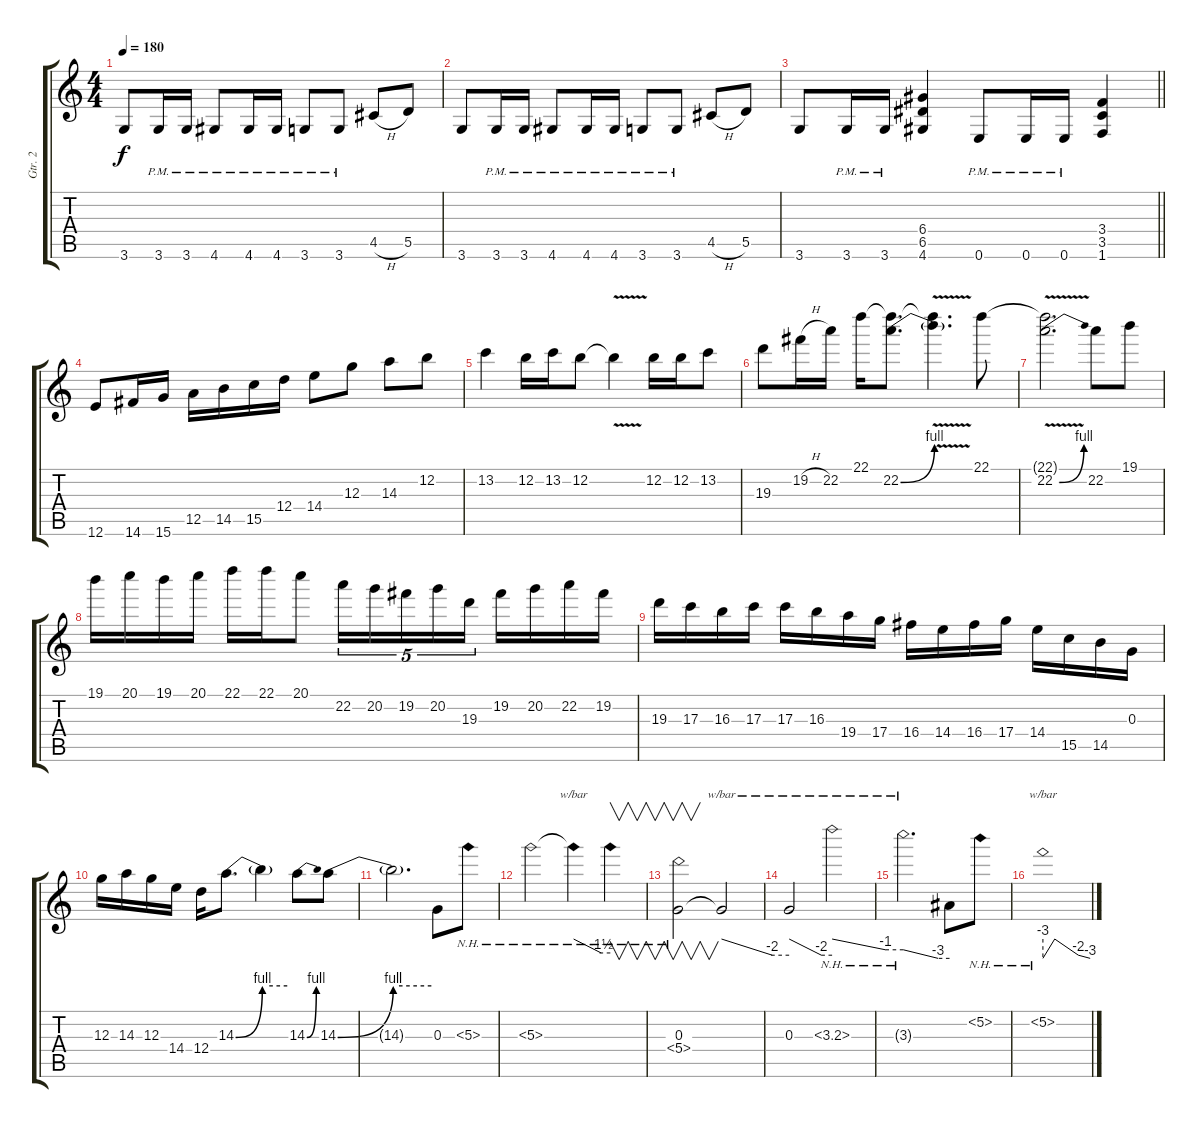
\track ("Gtr. 2" "Gtr. 2") {instrument overdrivenguitar}
\staff {score tabs}
\tuning (E4 B3 G3 D3 A2 E2) {hide}
\ts (4 4)
\tempo 180
\clef g2
\ks c
3.6.8{dy f} 3.6{pm}.16 3.6{pm}.16 4.6{pm}.8 4.6{pm}.16 4.6{pm}.16 3.6{pm}.8 3.6{pm}.8 4.5{h}.8 5.5.8 |
3.6.8 3.6{pm}.16 3.6{pm}.16 4.6{pm}.8 4.6{pm}.16 4.6{pm}.16 3.6{pm}.8 3.6{pm}.8 4.5{h}.8 5.5.8 |
\barLineRight lightlight
3.6.8 3.6{pm}.16 3.6{pm}.16 (6.4 6.5 4.6).4 0.6{pm}.8 0.6{pm}.16 0.6{pm}.16 (3.4 3.5 1.6).4 |
12.6.8 14.6.16 15.6.16 12.5.16 14.5.16 15.5.16 12.4.16 14.4.8 12.3.8 14.3.8 12.2.8 |
13.2.4 12.2.16 13.2.16 12.2.8 12.2{v t}.4 12.2.16 12.2.16 13.2.8 |
19.3.8 19.2{h}.16 22.2.16 22.1.16 (22.1{t} 22.2{be (bend 0 0 60 4)}).8{d} (22.1{v t} 22.2{v t}).4{d} 22.1.8 |
(22.1{v t} 22.2{be (bend 0 0 60 4) v}).2{d} 22.2.8 19.1.8 |
19.1.16 20.1.16 19.1.16 20.1.16 22.1.16 22.1.16 20.1.8 22.2.16{tu (5 4)} 20.2.16{tu (5 4)} 19.2.16{tu (5 4)} 20.2.16{tu (5 4)} 19.3.16{tu (5 4)} 19.2.16 20.2.16 22.2.16 19.2.16 |
19.3.16 17.3.16 16.3.16 17.3.16 17.3.16 16.3.16 19.4.16 17.4.16 16.4.16 14.4.16 16.4.16 17.4.16 14.4.16 15.5.16 14.5.16 0.3.16 |
12.3.16 14.3.16 12.3.16 14.4.16 12.4.16 14.3{be (bend 0 0 60 4)}.8{d} 14.3{be (hold 0 4 60 4) t}.4 14.3{be (bend 0 0 60 4)}.8 14.3{be (bend 0 0 60 4)}.8 |
14.3{be (hold 0 4 60 4) t}.2{d} 0.3.8 5.3{nh}.8 |
5.3{nh}.2 5.3{nh t}.4{tbe (custom default 0 0 45 -6 60 -6)} 5.3{nh t}.4{v} |
(0.3 5.4{nh}).2{v} 0.3{t}.2{tbe (custom default 0 0 45 -8 60 -8)} |
0.3.2{tbe (custom default 0 0 45 -8 60 -8)} 3.3{nh}.2{tbe (custom default 0 0 45 -4 60 -4)} |
3.3{nh t}.2{d tbe (custom default 0 -4 45 -12 60 -12)} 3.3{t}.8 5.2{nh}.8 |
5.2{nh}.1{tbe (custom default 0 -12 15 0 45 -8 60 -12)}
